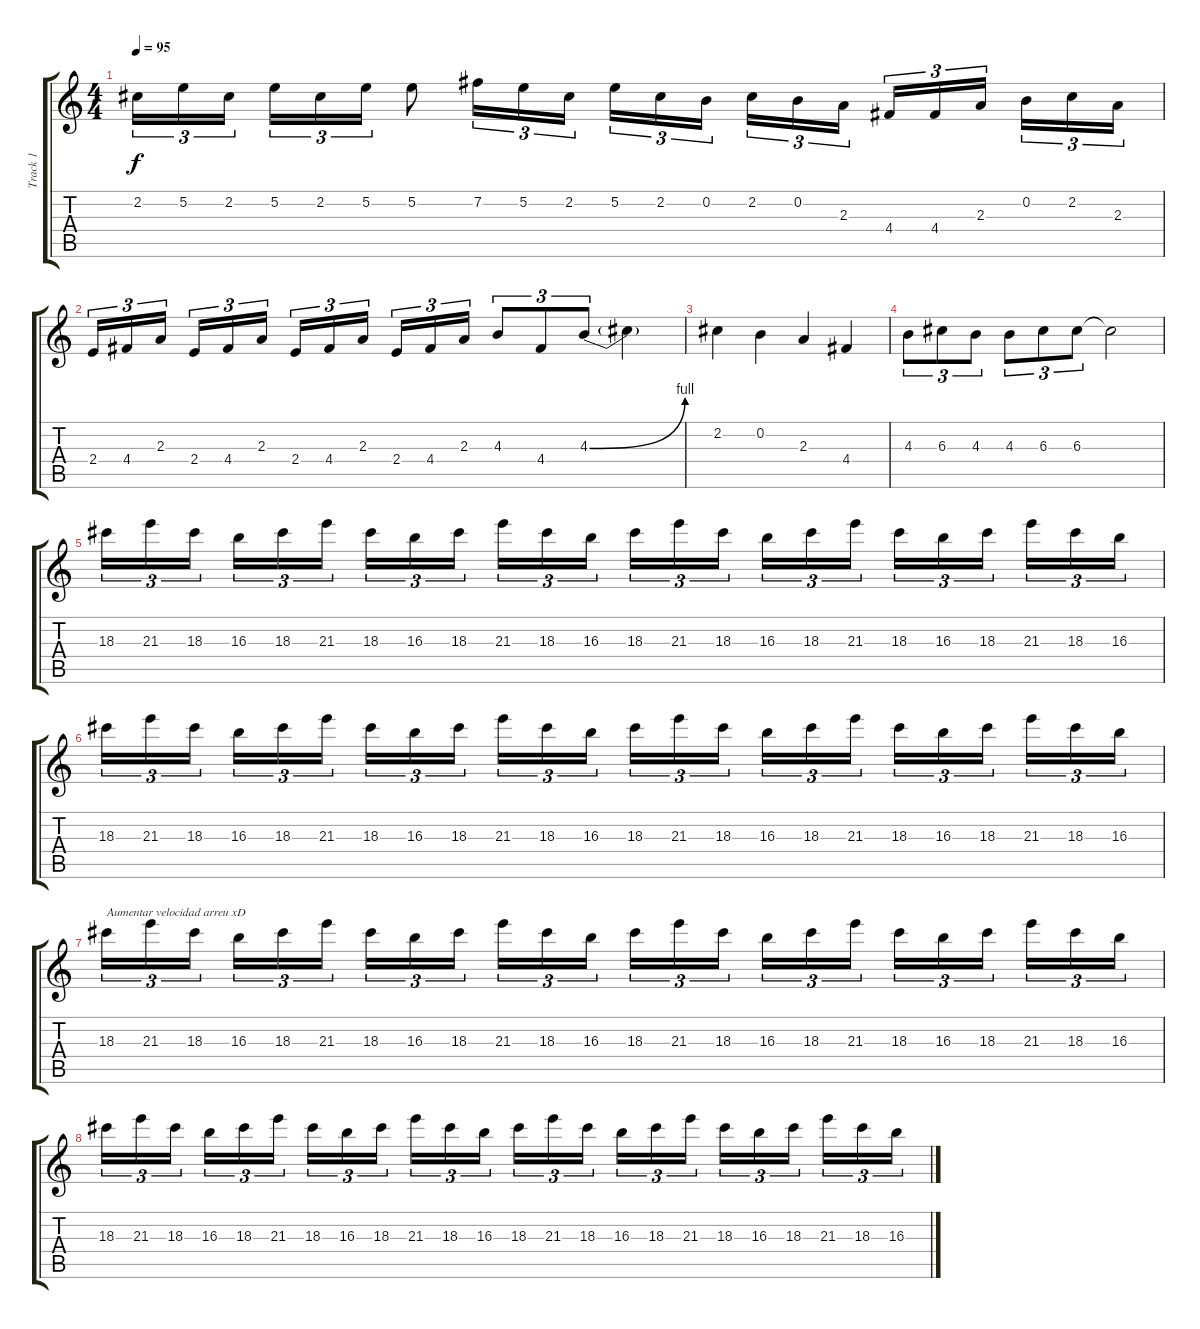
\track ("Track 1" "Track 1") {instrument distortionguitar}
\staff {score tabs}
\tuning (E4 B3 G3 D3 A2 E2) {hide}
\ts (4 4)
\tempo 95
\clef g2
\ks c
2.2.16{tu (3 2) dy f} 5.2.16{tu (3 2)} 2.2.16{tu (3 2) beam splitsecondary} 5.2.16{tu (3 2)} 2.2.16{tu (3 2)} 5.2.16{tu (3 2)} 5.2.8 7.2.16{tu (3 2)} 5.2.16{tu (3 2)} 2.2.16{tu (3 2)} 5.2.16{tu (3 2)} 2.2.16{tu (3 2)} 0.2.16{tu (3 2) beam splitsecondary} 2.2.16{tu (3 2)} 0.2.16{tu (3 2)} 2.3.16{tu (3 2)} 4.4.16{tu (3 2)} 4.4.16{tu (3 2)} 2.3.16{tu (3 2) beam splitsecondary} 0.2.16{tu (3 2)} 2.2.16{tu (3 2)} 2.3.16{tu (3 2)} |
2.4.16{tu (3 2)} 4.4.16{tu (3 2)} 2.3.16{tu (3 2) beam splitsecondary} 2.4.16{tu (3 2)} 4.4.16{tu (3 2)} 2.3.16{tu (3 2)} 2.4.16{tu (3 2)} 4.4.16{tu (3 2)} 2.3.16{tu (3 2) beam splitsecondary} 2.4.16{tu (3 2)} 4.4.16{tu (3 2)} 2.3.16{tu (3 2)} 4.3.8{tu (3 2)} 4.4.8{tu (3 2)} 4.3{be (bend 0 0 60 4)}.8{tu (3 2)} 4.3{t}.4 |
2.2.4 0.2.4 2.3.4 4.4.4 |
4.3.8{tu (3 2)} 6.3.8{tu (3 2)} 4.3.8{tu (3 2)} 4.3.8{tu (3 2)} 6.3.8{tu (3 2)} 6.3.8{tu (3 2)} 6.3{t}.2 |
18.3.16{tu (3 2)} 21.3.16{tu (3 2)} 18.3.16{tu (3 2) beam splitsecondary} 16.3.16{tu (3 2)} 18.3.16{tu (3 2)} 21.3.16{tu (3 2)} 18.3.16{tu (3 2)} 16.3.16{tu (3 2)} 18.3.16{tu (3 2) beam splitsecondary} 21.3.16{tu (3 2)} 18.3.16{tu (3 2)} 16.3.16{tu (3 2)} 18.3.16{tu (3 2)} 21.3.16{tu (3 2)} 18.3.16{tu (3 2) beam splitsecondary} 16.3.16{tu (3 2)} 18.3.16{tu (3 2)} 21.3.16{tu (3 2)} 18.3.16{tu (3 2)} 16.3.16{tu (3 2)} 18.3.16{tu (3 2) beam splitsecondary} 21.3.16{tu (3 2)} 18.3.16{tu (3 2)} 16.3.16{tu (3 2)} |
18.3.16{tu (3 2)} 21.3.16{tu (3 2)} 18.3.16{tu (3 2) beam splitsecondary} 16.3.16{tu (3 2)} 18.3.16{tu (3 2)} 21.3.16{tu (3 2)} 18.3.16{tu (3 2)} 16.3.16{tu (3 2)} 18.3.16{tu (3 2) beam splitsecondary} 21.3.16{tu (3 2)} 18.3.16{tu (3 2)} 16.3.16{tu (3 2)} 18.3.16{tu (3 2)} 21.3.16{tu (3 2)} 18.3.16{tu (3 2) beam splitsecondary} 16.3.16{tu (3 2)} 18.3.16{tu (3 2)} 21.3.16{tu (3 2)} 18.3.16{tu (3 2)} 16.3.16{tu (3 2)} 18.3.16{tu (3 2) beam splitsecondary} 21.3.16{tu (3 2)} 18.3.16{tu (3 2)} 16.3.16{tu (3 2)} |
18.3.16{tu (3 2) txt "Aumentar velocidad arreu xD"} 21.3.16{tu (3 2)} 18.3.16{tu (3 2) beam splitsecondary} 16.3.16{tu (3 2)} 18.3.16{tu (3 2)} 21.3.16{tu (3 2)} 18.3.16{tu (3 2)} 16.3.16{tu (3 2)} 18.3.16{tu (3 2) beam splitsecondary} 21.3.16{tu (3 2)} 18.3.16{tu (3 2)} 16.3.16{tu (3 2)} 18.3.16{tu (3 2)} 21.3.16{tu (3 2)} 18.3.16{tu (3 2) beam splitsecondary} 16.3.16{tu (3 2)} 18.3.16{tu (3 2)} 21.3.16{tu (3 2)} 18.3.16{tu (3 2)} 16.3.16{tu (3 2)} 18.3.16{tu (3 2) beam splitsecondary} 21.3.16{tu (3 2)} 18.3.16{tu (3 2)} 16.3.16{tu (3 2)} |
18.3.16{tu (3 2)} 21.3.16{tu (3 2)} 18.3.16{tu (3 2) beam splitsecondary} 16.3.16{tu (3 2)} 18.3.16{tu (3 2)} 21.3.16{tu (3 2)} 18.3.16{tu (3 2)} 16.3.16{tu (3 2)} 18.3.16{tu (3 2) beam splitsecondary} 21.3.16{tu (3 2)} 18.3.16{tu (3 2)} 16.3.16{tu (3 2)} 18.3.16{tu (3 2)} 21.3.16{tu (3 2)} 18.3.16{tu (3 2) beam splitsecondary} 16.3.16{tu (3 2)} 18.3.16{tu (3 2)} 21.3.16{tu (3 2)} 18.3.16{tu (3 2)} 16.3.16{tu (3 2)} 18.3.16{tu (3 2) beam splitsecondary} 21.3.16{tu (3 2)} 18.3.16{tu (3 2)} 16.3.16{tu (3 2)}
